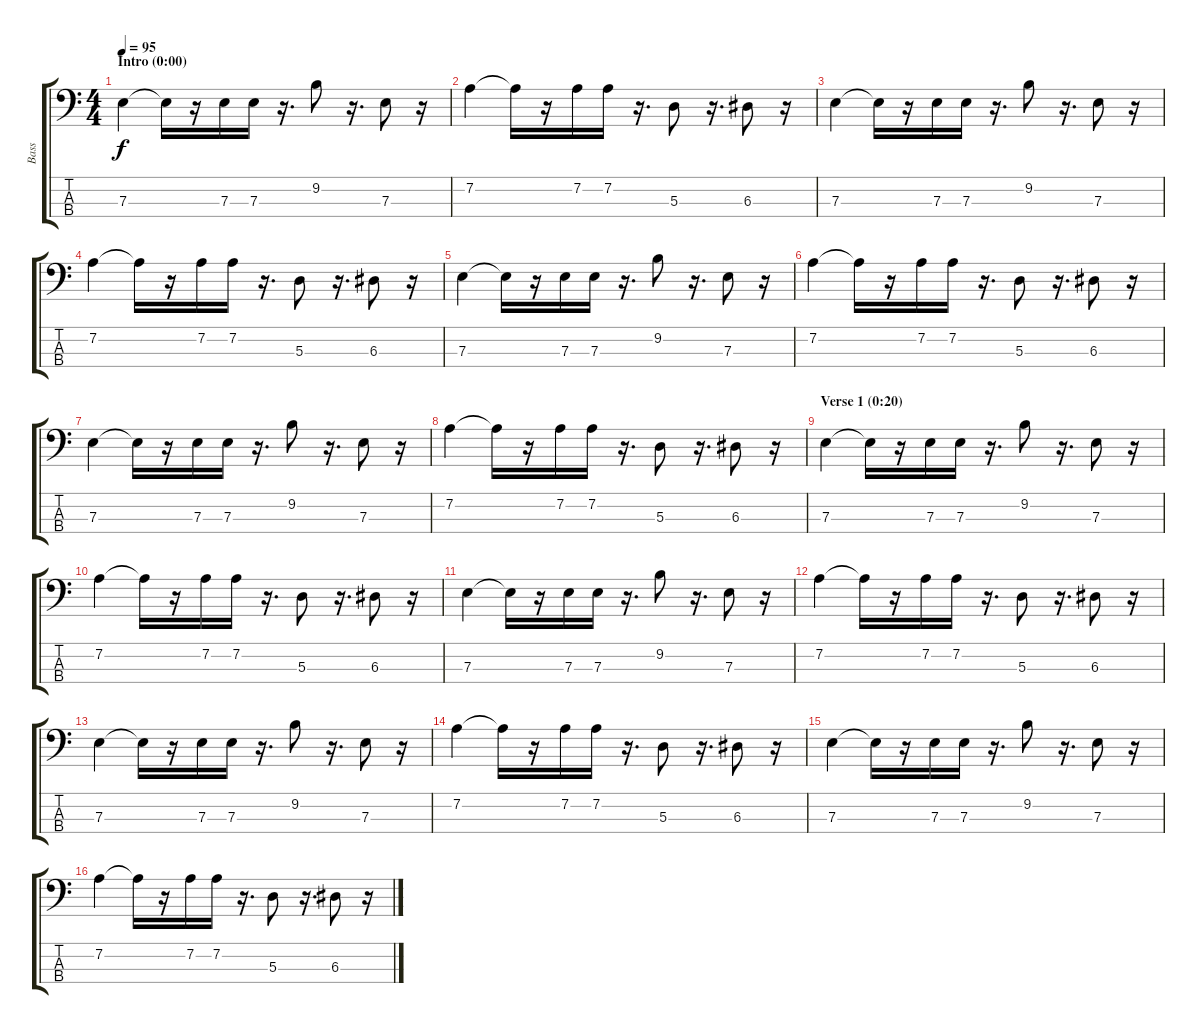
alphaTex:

\track ("Bass" "Bass") {instrument acousticbass}
\staff {score tabs}
\tuning (G2 D2 A1 E1) {hide}
\ts (4 4)
\section ("" "Intro (0:00)")
\tempo 95
\clef f4
\ks c
7.3.4{dy f instrument acousticbass} 7.3{t}.16 r.16 7.3.16 7.3.16 r.16{d} 9.2.8 r.16{d} 7.3.8 r.16 |
7.2.4 7.2{t}.16 r.16 7.2.16 7.2.16 r.16{d} 5.3.8 r.16{d} 6.3.8 r.16 |
7.3.4 7.3{t}.16 r.16 7.3.16 7.3.16 r.16{d} 9.2.8 r.16{d} 7.3.8 r.16 |
7.2.4 7.2{t}.16 r.16 7.2.16 7.2.16 r.16{d} 5.3.8 r.16{d} 6.3.8 r.16 |
7.3.4 7.3{t}.16 r.16 7.3.16 7.3.16 r.16{d} 9.2.8 r.16{d} 7.3.8 r.16 |
7.2.4 7.2{t}.16 r.16 7.2.16 7.2.16 r.16{d} 5.3.8 r.16{d} 6.3.8 r.16 |
7.3.4 7.3{t}.16 r.16 7.3.16 7.3.16 r.16{d} 9.2.8 r.16{d} 7.3.8 r.16 |
7.2.4 7.2{t}.16 r.16 7.2.16 7.2.16 r.16{d} 5.3.8 r.16{d} 6.3.8 r.16 |
\section ("" "Verse 1 (0:20)")
7.3.4 7.3{t}.16 r.16 7.3.16 7.3.16 r.16{d} 9.2.8 r.16{d} 7.3.8 r.16 |
7.2.4 7.2{t}.16 r.16 7.2.16 7.2.16 r.16{d} 5.3.8 r.16{d} 6.3.8 r.16 |
7.3.4 7.3{t}.16 r.16 7.3.16 7.3.16 r.16{d} 9.2.8 r.16{d} 7.3.8 r.16 |
7.2.4 7.2{t}.16 r.16 7.2.16 7.2.16 r.16{d} 5.3.8 r.16{d} 6.3.8 r.16 |
7.3.4 7.3{t}.16 r.16 7.3.16 7.3.16 r.16{d} 9.2.8 r.16{d} 7.3.8 r.16 |
7.2.4 7.2{t}.16 r.16 7.2.16 7.2.16 r.16{d} 5.3.8 r.16{d} 6.3.8 r.16 |
7.3.4 7.3{t}.16 r.16 7.3.16 7.3.16 r.16{d} 9.2.8 r.16{d} 7.3.8 r.16 |
7.2.4 7.2{t}.16 r.16 7.2.16 7.2.16 r.16{d} 5.3.8 r.16{d} 6.3.8 r.16
